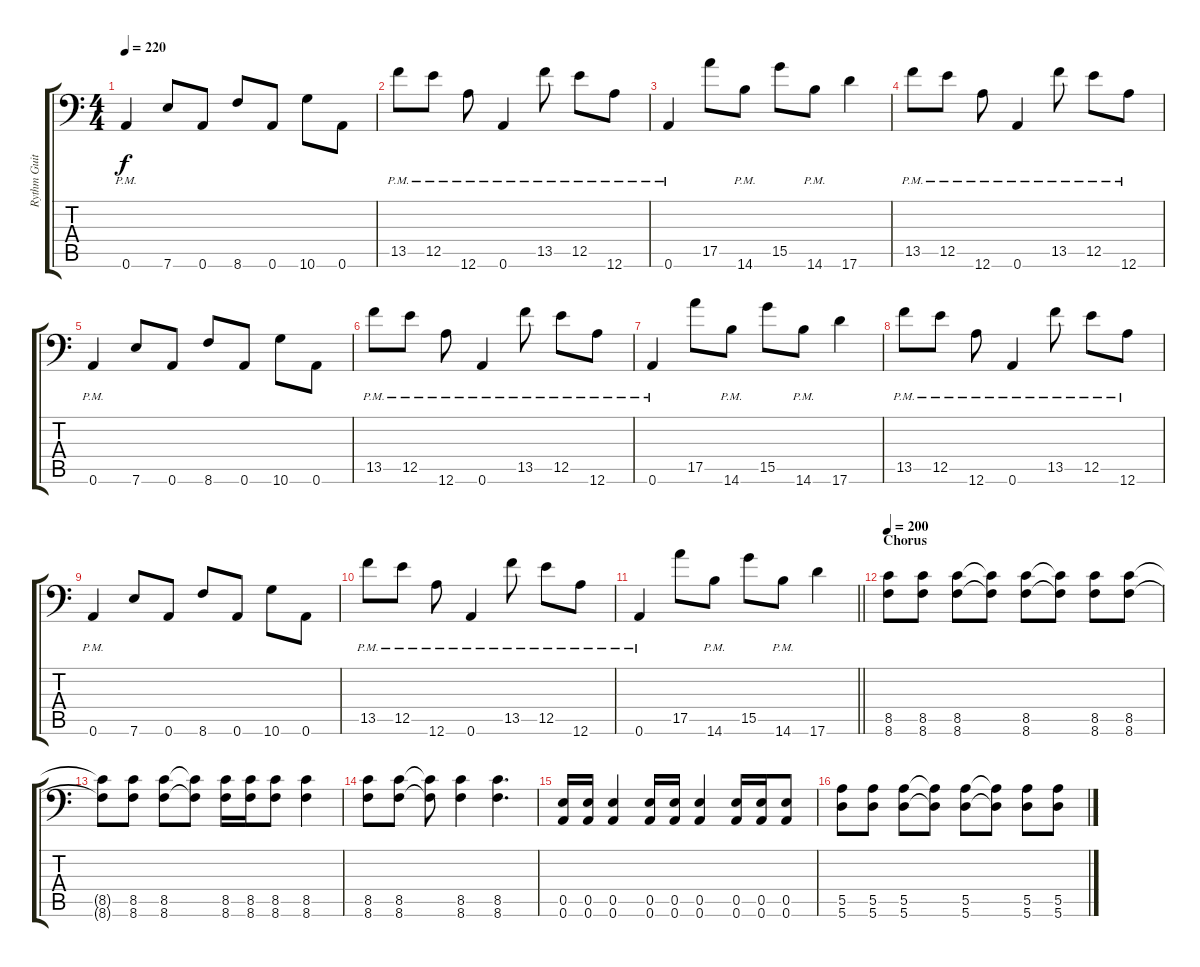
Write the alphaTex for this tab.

\track ("Rythm Guitar" "Rythm Guit") {instrument distortionguitar}
\staff {score tabs}
\tuning (B3 Gb3 D3 A2 E2 A1) {hide}
\ts (4 4)
\tempo 220
\clef f4
\ks c
0.6{pm}.4{dy f} 7.6.8 0.6.8 8.6.8 0.6.8 10.6.8 0.6.8 |
13.5{pm}.8 12.5{pm}.8 12.6{pm}.8 0.6{pm}.4 13.5{pm}.8 12.5{pm}.8 12.6{pm}.8 |
0.6{pm}.4 17.5.8 14.6{pm}.8 15.5.8 14.6{pm}.8 17.6.4 |
13.5{pm}.8 12.5{pm}.8 12.6{pm}.8 0.6{pm}.4 13.5{pm}.8 12.5{pm}.8 12.6{pm}.8 |
0.6{pm}.4 7.6.8 0.6.8 8.6.8 0.6.8 10.6.8 0.6.8 |
13.5{pm}.8 12.5{pm}.8 12.6{pm}.8 0.6{pm}.4 13.5{pm}.8 12.5{pm}.8 12.6{pm}.8 |
0.6{pm}.4 17.5.8 14.6{pm}.8 15.5.8 14.6{pm}.8 17.6.4 |
13.5{pm}.8 12.5{pm}.8 12.6{pm}.8 0.6{pm}.4 13.5{pm}.8 12.5{pm}.8 12.6{pm}.8 |
0.6{pm}.4 7.6.8 0.6.8 8.6.8 0.6.8 10.6.8 0.6.8 |
13.5{pm}.8 12.5{pm}.8 12.6{pm}.8 0.6{pm}.4 13.5{pm}.8 12.5{pm}.8 12.6{pm}.8 |
\barLineRight lightlight
0.6{pm}.4 17.5.8 14.6{pm}.8 15.5.8 14.6{pm}.8 17.6.4 |
\section ("" "Chorus")
\tempo 200
(8.5 8.6).8{balance 8} (8.5 8.6).8 (8.5 8.6).8 (8.5{t} 8.6{t}).8 (8.5 8.6).8 (8.5{t} 8.6{t}).8 (8.5 8.6).8 (8.5 8.6).8 |
(8.5{t} 8.6{t}).8 (8.5 8.6).8 (8.5 8.6).8 (8.5{t} 8.6{t}).8 (8.5 8.6).16 (8.5 8.6).16 (8.5 8.6).8 (8.5 8.6).4 |
(8.5 8.6).8 (8.5 8.6).8 (8.5{t} 8.6{t}).8 (8.5 8.6).4 (8.5 8.6).4{d} |
(0.5 0.6).16 (0.5 0.6).16 (0.5 0.6).4 (0.5 0.6).16 (0.5 0.6).16 (0.5 0.6).4 (0.5 0.6).16 (0.5 0.6).16 (0.5 0.6).8 |
(5.5 5.6).8 (5.5 5.6).8 (5.5 5.6).8 (5.5{t} 5.6{t}).8 (5.5 5.6).8 (5.5{t} 5.6{t}).8 (5.5 5.6).8 (5.5 5.6).8
